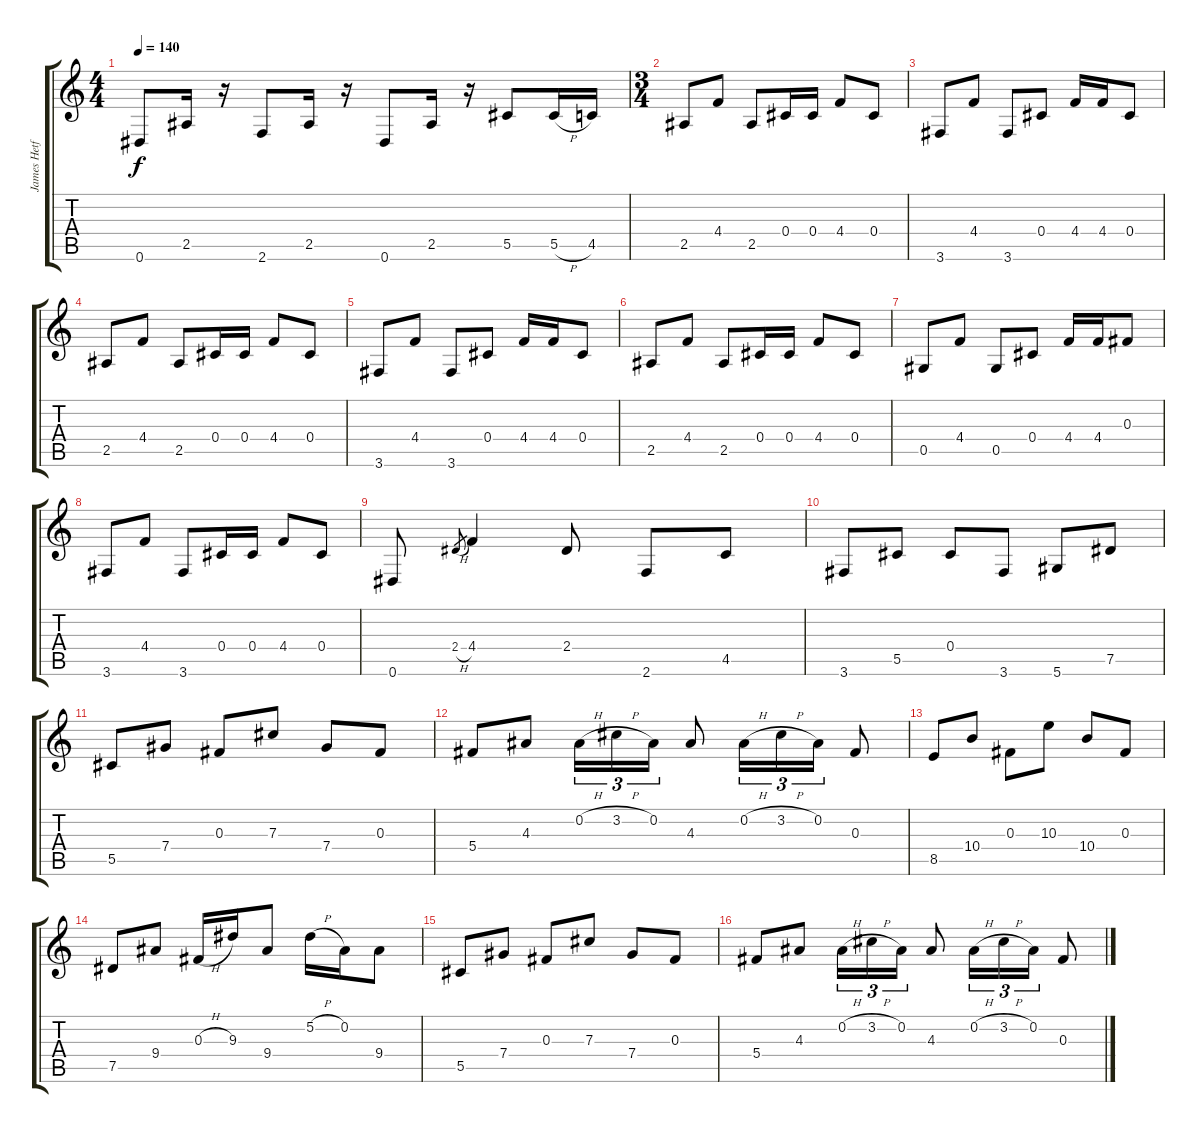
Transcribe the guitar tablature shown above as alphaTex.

\track ("James Hetfield" "James Hetf") {instrument electricguitarclean}
\staff {score tabs}
\tuning (Eb4 Bb3 Gb3 Db3 Ab2 Eb2) {hide}
\ts (4 4)
\tempo 140
\clef g2
\ks c
0.6.8{dy f} 2.5.16 r.16 2.6.8 2.5.16 r.16 0.6.8 2.5.16 r.16 5.5.8 5.5{h}.16 4.5.16 |
\ts (3 4)
2.5.8 4.4.8 2.5.8 0.4.16 0.4.16 4.4.8 0.4.8 |
3.6.8 4.4.8 3.6.8 0.4.8 4.4.16 4.4.16 0.4.8 |
2.5.8 4.4.8 2.5.8 0.4.16 0.4.16 4.4.8 0.4.8 |
3.6.8 4.4.8 3.6.8 0.4.8 4.4.16 4.4.16 0.4.8 |
2.5.8 4.4.8 2.5.8 0.4.16 0.4.16 4.4.8 0.4.8 |
0.5.8 4.4.8 0.5.8 0.4.8 4.4.16 4.4.16 0.3.8 |
3.6.8 4.4.8 3.6.8 0.4.16 0.4.16 4.4.8 0.4.8 |
0.6.8 2.4{h}.8{gr} 4.4.4 2.4.8 2.6.8 4.5.8 |
3.6.8 5.5.8 0.4.8 3.6.8 5.6.8 7.5.8 |
5.5.8 7.4.8 0.3.8 7.3.8 7.4.8 0.3.8 |
5.4.8 4.3.8 0.2{h}.16{tu (3 2)} 3.2{h}.16{tu (3 2)} 0.2.16{tu (3 2)} 4.3.8 0.2{h}.16{tu (3 2)} 3.2{h}.16{tu (3 2)} 0.2.16{tu (3 2)} 0.3.8 |
8.5.8 10.4.8 0.3.8 10.3.8 10.4.8 0.3.8 |
7.5.8 9.4.8 0.3{h}.16 9.3.16 9.4.8 5.2{h}.16 0.2.16 9.4.8 |
5.5.8 7.4.8 0.3.8 7.3.8 7.4.8 0.3.8 |
5.4.8 4.3.8 0.2{h}.16{tu (3 2)} 3.2{h}.16{tu (3 2)} 0.2.16{tu (3 2)} 4.3.8 0.2{h}.16{tu (3 2)} 3.2{h}.16{tu (3 2)} 0.2.16{tu (3 2)} 0.3.8
